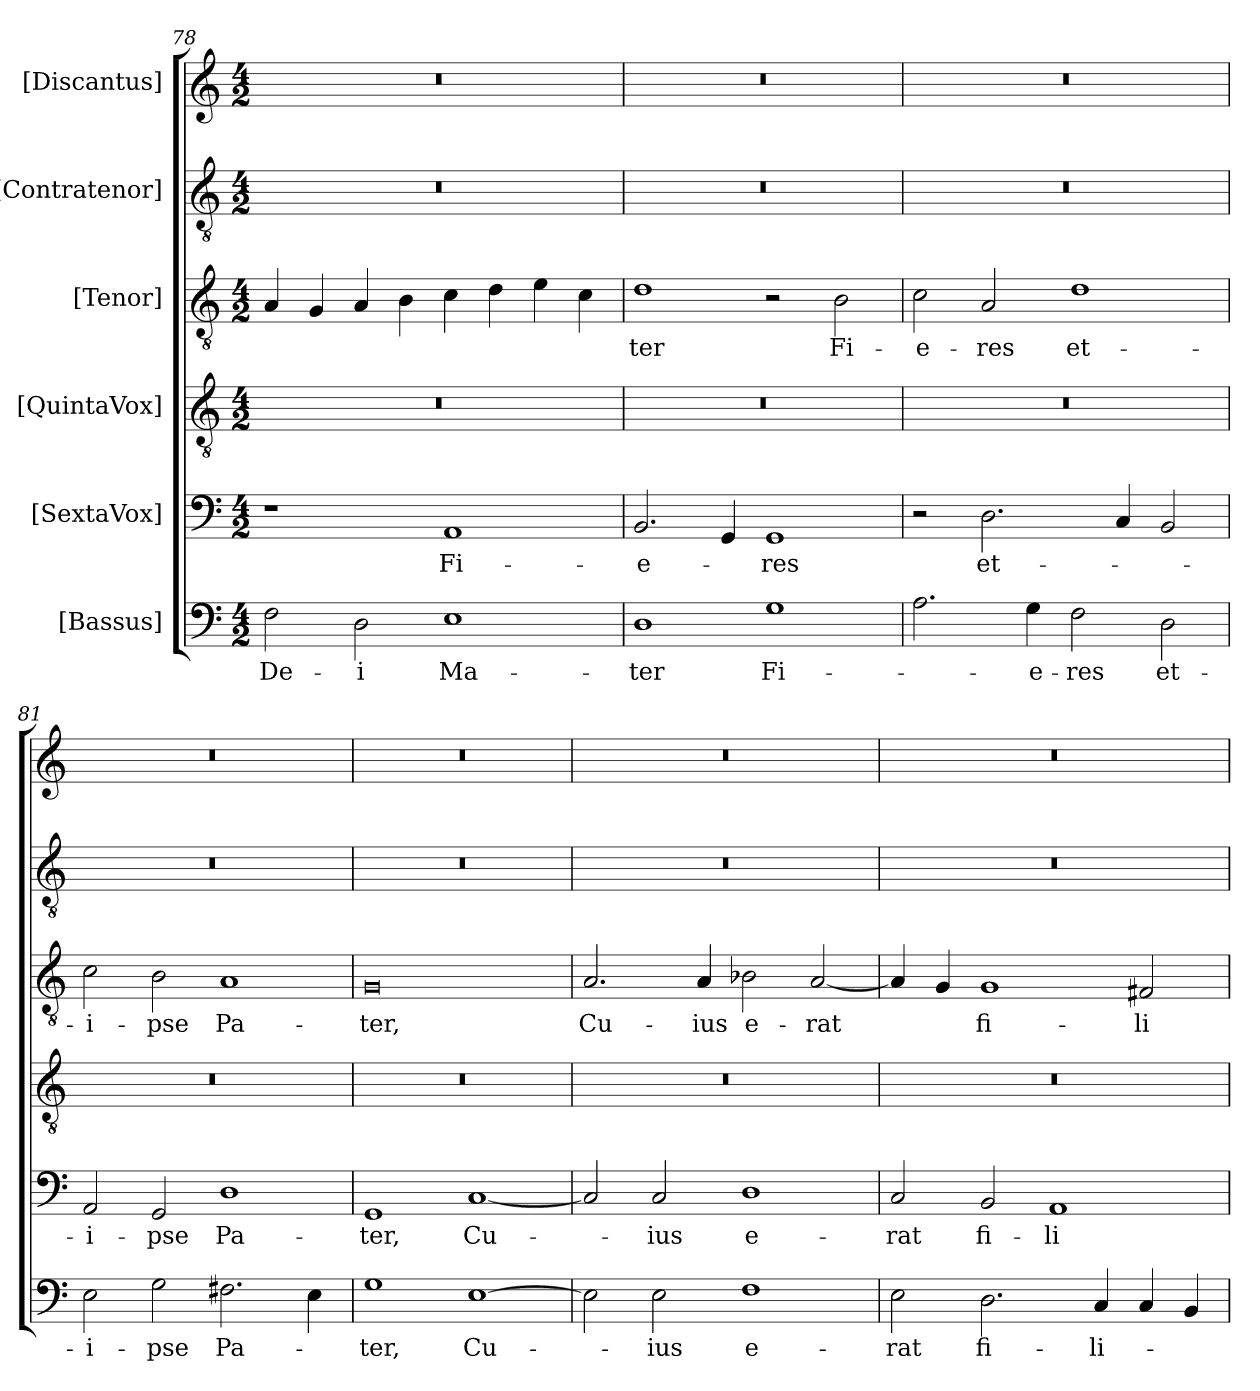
**kern	**text	**kern	**text	**kern	**kern	**text	**kern	**kern
*part6	*part6	*part5	*part5	*part4	*part3	*part3	*part2	*part1
*staff6	*staff6	*staff5	*staff5	*staff4	*staff3	*staff3	*staff2	*staff1
*I"[Bassus]	*	*I"[SextaVox]	*	*I"[QuintaVox]	*I"[Tenor]	*	*I"[Contratenor]	*I"[Discantus]
*clefF4	*	*clefF4	*	*clefGv2	*clefGv2	*	*clefGv2	*clefG2
*k[]	*	*k[]	*	*k[]	*k[]	*	*k[]	*k[]
*M4/2	*	*M4/2	*	*M4/2	*M4/2	*	*M4/2	*M4/2
=78	=78	=78	=78	=78	=78	=78	=78	=78
2F\	De-	1r	.	0r	4A/	.	0r	0r
.	.	.	.	.	4G/	.	.	.
2D\	-i	.	.	.	4A/	.	.	.
.	.	.	.	.	4B\	.	.	.
1E\	Ma-	1AA/	Fi-	.	4c\	.	.	.
.	.	.	.	.	4d\	.	.	.
.	.	.	.	.	4e\	.	.	.
.	.	.	.	.	4c\	.	.	.
=79	=79	=79	=79	=79	=79	=79	=79	=79
1D\	-ter	2.BB/	-e-	0r	1d\	-ter	0r	0r
.	.	4GG/	.	.	.	.	.	.
1G\	Fi-	1GG/	-res	.	2r	.	.	.
.	.	.	.	.	2B\	Fi-	.	.
=80	=80	=80	=80	=80	=80	=80	=80	=80
2.A\	.	2r	.	0r	2c\	-e-	0r	0r
.	.	2.D\	et-	.	2A/	-res	.	.
4G\	-e-	.	.	.	.	.	.	.
2F\	-res	.	.	.	1d\	et-	.	.
.	.	4C/	.	.	.	.	.	.
2D\	et-	2BB/	.	.	.	.	.	.
=81	=81	=81	=81	=81	=81	=81	=81	=81
2E\	i-	2AA/	i-	0r	2c\	i-	0r	0r
2G\	-pse	2GG/	-pse	.	2B\	-pse	.	.
2.F#X\	Pa-	1D\	Pa-	.	1A/	Pa-	.	.
4E\	.	.	.	.	.	.	.	.
=82	=82	=82	=82	=82	=82	=82	=82	=82
1G\	-ter,	1GG/	-ter,	0r	0G/	-ter,	0r	0r
[1E\	Cu-	[1C/	Cu-	.	.	.	.	.
=83	=83	=83	=83	=83	=83	=83	=83	=83
2E\]	.	2C/]	.	0r	2.A/	Cu-	0r	0r
2E\	-ius	2C/	-ius	.	.	.	.	.
.	.	.	.	.	4A/	-ius	.	.
1F\	e-	1D\	e-	.	2B-X\	e-	.	.
.	.	.	.	.	[2A/	-rat	.	.
=84	=84	=84	=84	=84	=84	=84	=84	=84
2E\	-rat	2C/	-rat	0r	4A/]	.	0r	0r
.	.	.	.	.	4G/	.	.	.
2.D\	fi-	2BB/	fi-	.	1G/	fi-	.	.
.	.	1AA/	-li-	.	.	.	.	.
4C/	-li-	.	.	.	.	.	.	.
4C/	.	.	.	.	2F#X/	-li-	.	.
4BB/	.	.	.	.	.	.	.	.
=	=	=	=	=	=	=	=	=
*-	*-	*-	*-	*-	*-	*-	*-	*-
